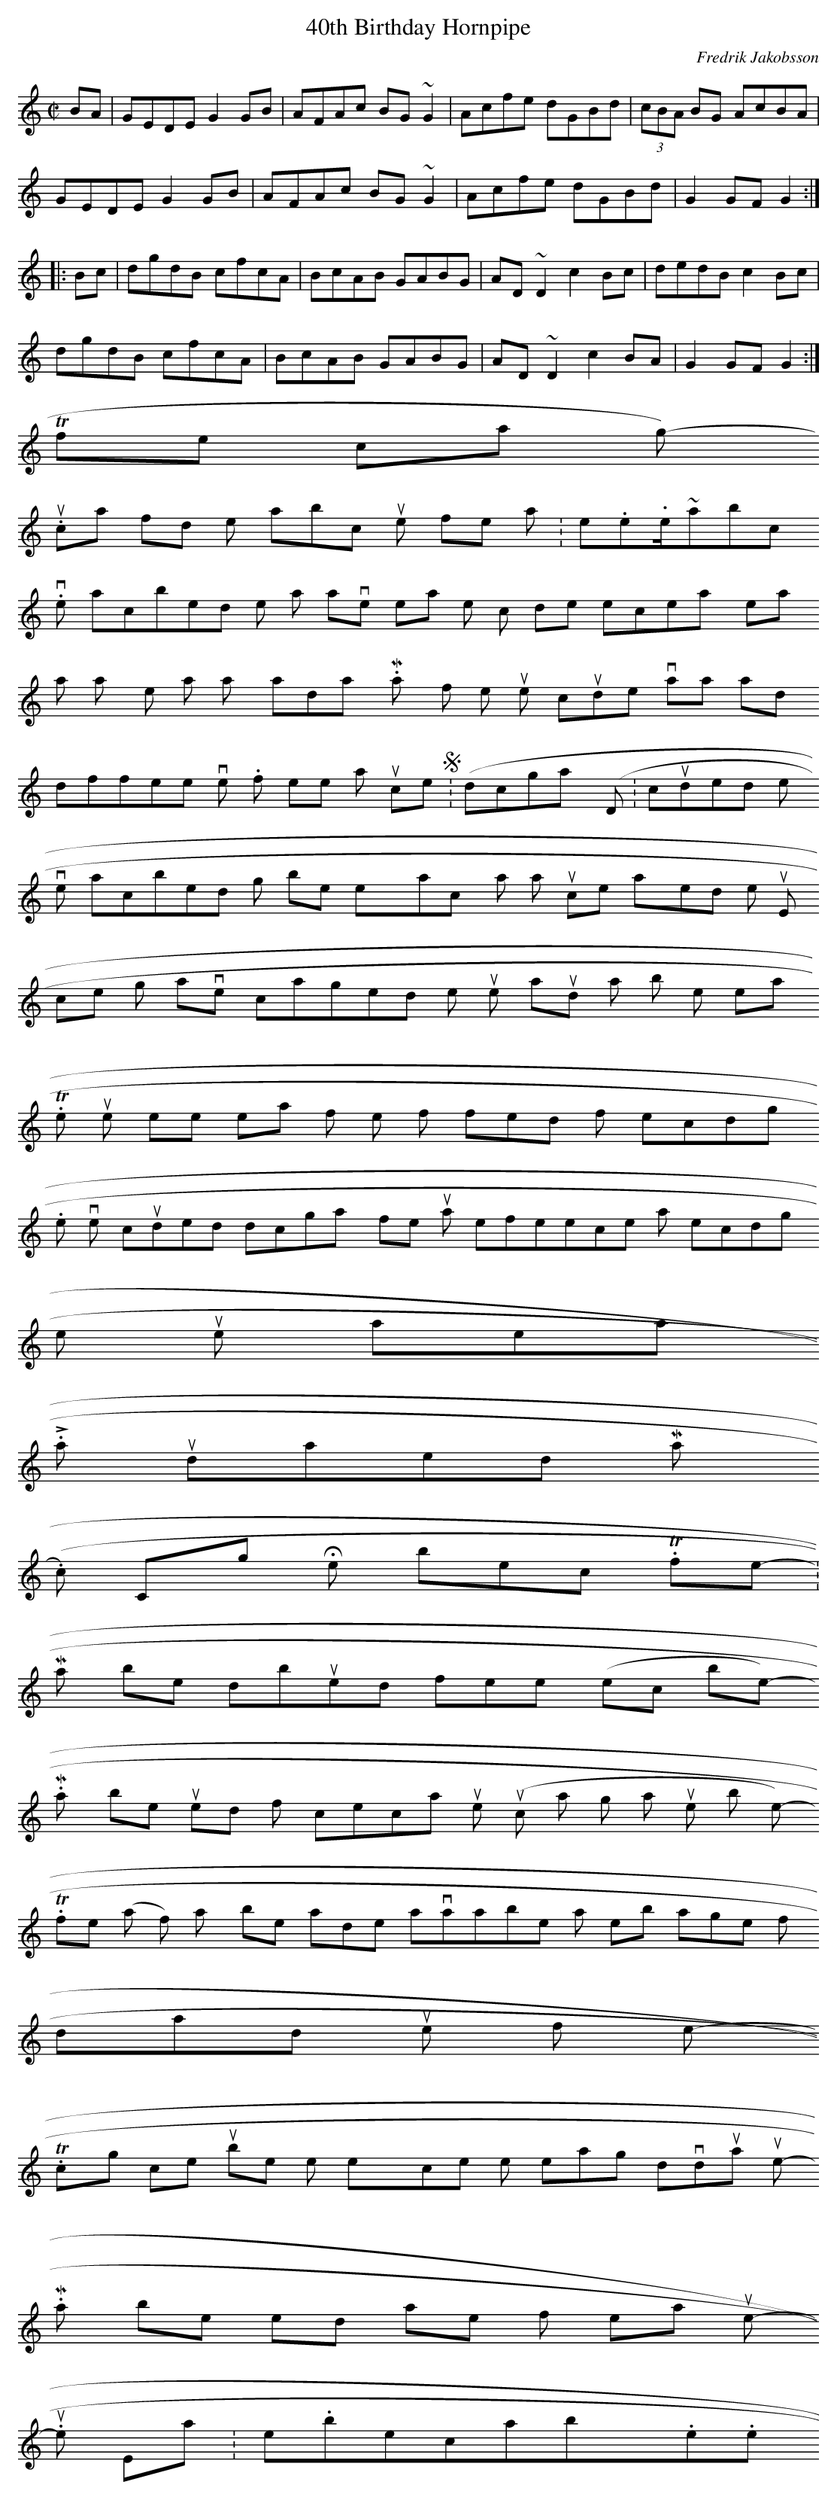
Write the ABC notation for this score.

X:1
T:40th Birthday Hornpipe
C:Fredrik Jakobsson
M:C|
K:Gmix
BA|GEDE G2GB|AFAc BG~G2|Acfe dGBd|(3cBA BG AcBA|
GEDE G2GB|AFAc BG~G2|Acfe dGBd|G2GF G2:|
|:Bc|dgdB cfcA|BcAB GABG|AD~D2 c2Bc|dedB c2Bc|
dgdB cfcA|BcAB GABG|AD~D2 c2BA|G2GF G2:|
This file contains 100 jigs (#1 - #100).
You can find more abc tune files at http://home1.swipnet.se/~w-11382/abc.htm
I've transcribed them as I have learnt them, which does not necessarily mean
that I play them that way nowadays. Many of the tunes include variations and
different versions. If there is a source (S:) or discography (D:) included the
version transcribed might still not be exactly as that source played the tune,
since I might have changed the tune around a bit when I learnt it.
The tunes were learnt from sessions, from friends or from recordings.
When I've included discography, it's often just a reference to what recordings
the tune appears on.
Last updated 25 May 1998.
(c) Copyright 1996-1998 Henrik Norbeck. This file:
- May be distributed freely (with restrictions below).
- May not be used for commercial purposes (such as printing a tune book to sell).
- This file (or parts of it) may not be made available on a web page for
download without permission from me.
- This copyright notice must be kept, except when e-mailing individual tunes.
- May be printed on paper for personal use.
- Questions? E-mail: henrik.norbeck@mailbox.swipnet.se
